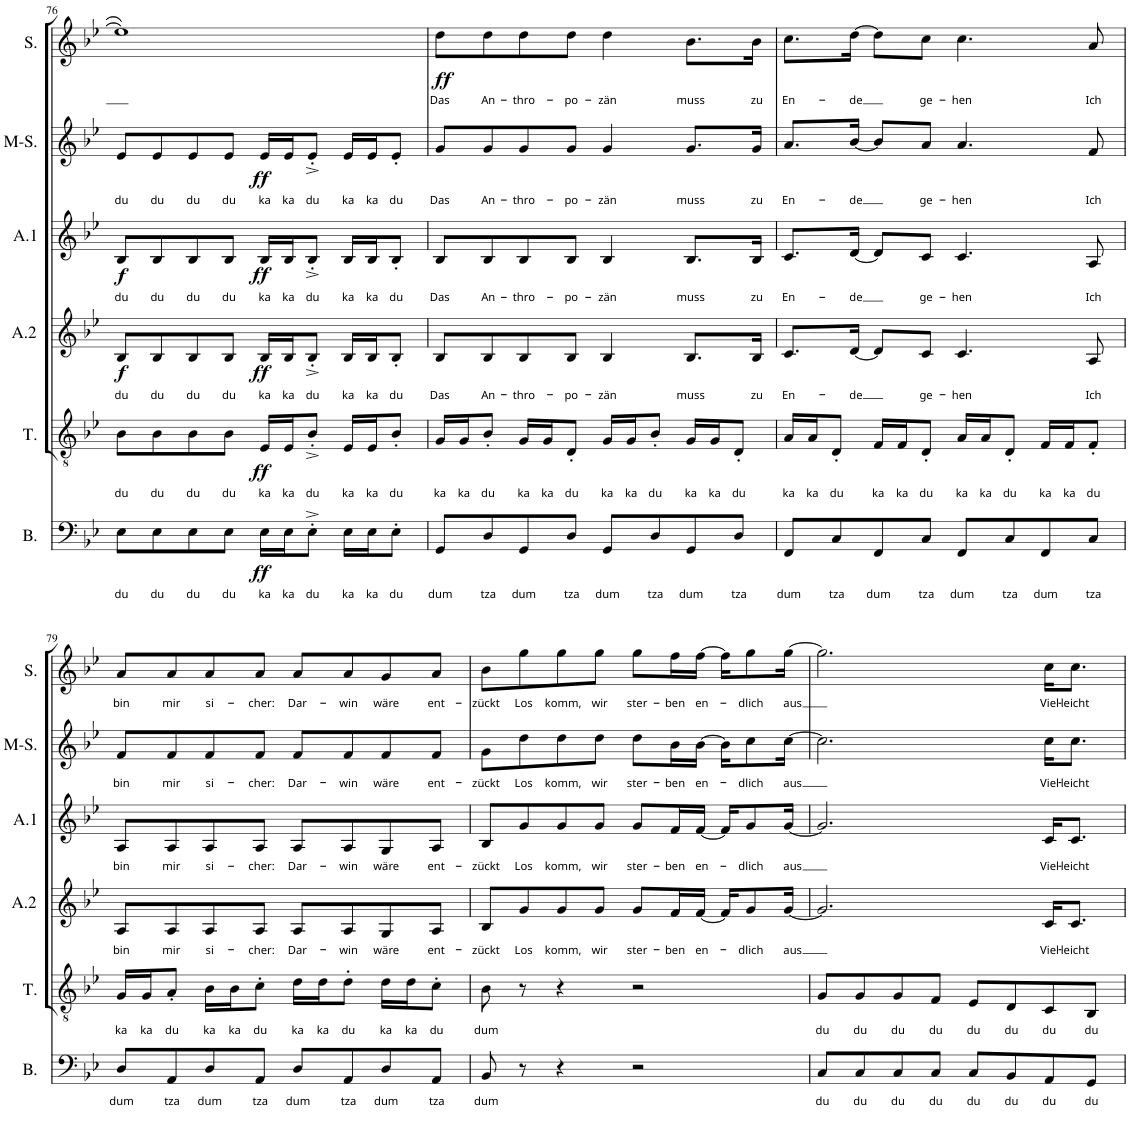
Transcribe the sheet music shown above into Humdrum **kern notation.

**kern	**text	**dynam	**kern	**text	**dynam	**kern	**text	**dynam	**kern	**text	**dynam	**kern	**text	**dynam	**kern	**text	**dynam
*part6	*part6	*part6	*part5	*part5	*part5	*part4	*part4	*part4	*part3	*part3	*part3	*part2	*part2	*part2	*part1	*part1	*part1
*staff6	*staff6	*staff6	*staff5	*staff5	*staff5	*staff4	*staff4	*staff4	*staff3	*staff3	*staff3	*staff2	*staff2	*staff2	*staff1	*staff1	*staff1
*I"Bass	*	*	*I"Tenor	*	*	*I"Alt2	*	*	*I"Alt1	*	*	*I"Mezzo-soprano	*	*	*I"Soprano	*	*
*I'B.	*	*	*I'T.	*	*	*I'A.2	*	*	*I'A.1	*	*	*I'M-S.	*	*	*I'S.	*	*
!!LO:PB:g=z
*clefF4	*	*	*clefGv2	*	*	*clefG2	*	*	*clefG2	*	*	*clefG2	*	*	*clefG2	*	*
*	*	*	*Trd7c12	*	*	*	*	*	*	*	*	*	*	*	*	*	*
*k[b-e-]	*	*	*k[b-e-]	*	*	*k[b-e-]	*	*	*k[b-e-]	*	*	*k[b-e-]	*	*	*k[b-e-]	*	*
*g:	*	*	*g:	*	*	*g:	*	*	*g:	*	*	*g:	*	*	*g:	*	*
*M4/4	*	*	*M4/4	*	*	*M4/4	*	*	*M4/4	*	*	*M4/4	*	*	*M4/4	*	*
=76	=76	=76	=76	=76	=76	=76	=76	=76	=76	=76	=76	=76	=76	=76	=76	=76	=76
!	!LO:LY:b	!	!	!LO:LY:b	!	!	!LO:LY:b	!LO:DY:b	!	!LO:LY:b	!LO:DY:b	!	!LO:LY:b	!	!	!	!
8E-\L	du	.	8B-\L	du	.	8B-/L	du	f	8B-/L	du	f	8e-/L	du	.	1ee-]	.	.
!	!LO:LY:b	!	!	!LO:LY:b	!	!	!LO:LY:b	!	!	!LO:LY:b	!	!	!LO:LY:b	!	!	!	!
8E-\	du	.	8B-\	du	.	8B-/	du	.	8B-/	du	.	8e-/	du	.	.	.	.
!	!LO:LY:b	!	!	!LO:LY:b	!	!	!LO:LY:b	!	!	!LO:LY:b	!	!	!LO:LY:b	!	!	!	!
8E-\	du	.	8B-\	du	.	8B-/	du	.	8B-/	du	.	8e-/	du	.	.	.	.
!	!LO:LY:b	!	!	!LO:LY:b	!	!	!LO:LY:b	!	!	!LO:LY:b	!	!	!LO:LY:b	!	!	!	!
8E-\J	du	.	8B-\J	du	.	8B-/J	du	.	8B-/J	du	.	8e-/J	du	.	.	.	.
!	!LO:LY:b	!LO:DY:b	!	!LO:LY:b	!LO:DY:b	!	!LO:LY:b	!LO:DY:b	!	!LO:LY:b	!LO:DY:b	!	!LO:LY:b	!LO:DY:b	!	!	!
16E-\LL	ka	ff	16E-/LL	ka	ff	16B-/LL	ka	ff	16B-/LL	ka	ff	16e-/LL	ka	ff	.	.	.
!	!LO:LY:b	!	!	!LO:LY:b	!	!	!LO:LY:b	!	!	!LO:LY:b	!	!	!LO:LY:b	!	!	!	!
16E-\J	ka	.	16E-/J	ka	.	16B-/J	ka	.	16B-/J	ka	.	16e-/J	ka	.	.	.	.
!	!LO:LY:b	!	!	!LO:LY:b	!	!	!LO:LY:b	!	!	!LO:LY:b	!	!	!LO:LY:b	!	!	!	!
8E-'^\J	du	.	8B-'^/J	du	.	8B-'^/J	du	.	8B-'^/J	du	.	8e-'^/J	du	.	.	.	.
!	!LO:LY:b	!	!	!LO:LY:b	!	!	!LO:LY:b	!	!	!LO:LY:b	!	!	!LO:LY:b	!	!	!	!
16E-\LL	ka	.	16E-/LL	ka	.	16B-/LL	ka	.	16B-/LL	ka	.	16e-/LL	ka	.	.	.	.
!	!LO:LY:b	!	!	!LO:LY:b	!	!	!LO:LY:b	!	!	!LO:LY:b	!	!	!LO:LY:b	!	!	!	!
16E-\J	ka	.	16E-/J	ka	.	16B-/J	ka	.	16B-/J	ka	.	16e-/J	ka	.	.	.	.
!	!LO:LY:b	!	!	!LO:LY:b	!	!	!LO:LY:b	!	!	!LO:LY:b	!	!	!LO:LY:b	!	!	!	!
8E-'\J	du	.	8B-'/J	du	.	8B-'/J	du	.	8B-'/J	du	.	8e-'/J	du	.	.	.	.
=77	=77	=77	=77	=77	=77	=77	=77	=77	=77	=77	=77	=77	=77	=77	=77	=77	=77
!	!LO:LY:b	!	!	!LO:LY:b	!	!	!LO:LY:b	!	!	!LO:LY:b	!	!	!LO:LY:b	!	!	!LO:LY:b	!LO:DY:b
8GG/L	dum	.	16G/LL	ka	.	8B-/L	Das	.	8B-/L	Das	.	8g/L	Das	.	8dd\L	Das	ff
!	!	!	!	!LO:LY:b	!	!	!	!	!	!	!	!	!	!	!	!	!
.	.	.	16G/J	ka	.	.	.	.	.	.	.	.	.	.	.	.	.
!	!LO:LY:b	!	!	!LO:LY:b	!	!	!LO:LY:b	!	!	!LO:LY:b	!	!	!LO:LY:b	!	!	!LO:LY:b	!
8D/	tza	.	8B-'/J	du	.	8B-/	An-	.	8B-/	An-	.	8g/	An-	.	8dd\	An-	.
!	!LO:LY:b	!	!	!LO:LY:b	!	!	!LO:LY:b	!	!	!LO:LY:b	!	!	!LO:LY:b	!	!	!LO:LY:b	!
8GG/	dum	.	16G/LL	ka	.	8B-/	-thro-	.	8B-/	-thro-	.	8g/	-thro-	.	8dd\	-thro-	.
!	!	!	!	!LO:LY:b	!	!	!	!	!	!	!	!	!	!	!	!	!
.	.	.	16G/J	ka	.	.	.	.	.	.	.	.	.	.	.	.	.
!	!LO:LY:b	!	!	!LO:LY:b	!	!	!LO:LY:b	!	!	!LO:LY:b	!	!	!LO:LY:b	!	!	!LO:LY:b	!
8D/J	tza	.	8D'/J	du	.	8B-/J	-po-	.	8B-/J	-po-	.	8g/J	-po-	.	8dd\J	-po-	.
!	!LO:LY:b	!	!	!LO:LY:b	!	!	!LO:LY:b	!	!	!LO:LY:b	!	!	!LO:LY:b	!	!	!LO:LY:b	!
8GG/L	dum	.	16G/LL	ka	.	4B-/	-zän	.	4B-/	-zän	.	4g/	-zän	.	4dd\	-zän	.
!	!	!	!	!LO:LY:b	!	!	!	!	!	!	!	!	!	!	!	!	!
.	.	.	16G/J	ka	.	.	.	.	.	.	.	.	.	.	.	.	.
!	!LO:LY:b	!	!	!LO:LY:b	!	!	!	!	!	!	!	!	!	!	!	!	!
8D/	tza	.	8B-'/J	du	.	.	.	.	.	.	.	.	.	.	.	.	.
!	!LO:LY:b	!	!	!LO:LY:b	!	!	!LO:LY:b	!	!	!LO:LY:b	!	!	!LO:LY:b	!	!	!LO:LY:b	!
8GG/	dum	.	16G/LL	ka	.	8.B-/L	muss	.	8.B-/L	muss	.	8.g/L	muss	.	8.b-\L	muss	.
!	!	!	!	!LO:LY:b	!	!	!	!	!	!	!	!	!	!	!	!	!
.	.	.	16G/J	ka	.	.	.	.	.	.	.	.	.	.	.	.	.
!	!LO:LY:b	!	!	!LO:LY:b	!	!	!	!	!	!	!	!	!	!	!	!	!
8D/J	tza	.	8D'/J	du	.	.	.	.	.	.	.	.	.	.	.	.	.
!	!	!	!	!	!	!	!LO:LY:b	!	!	!LO:LY:b	!	!	!LO:LY:b	!	!	!LO:LY:b	!
.	.	.	.	.	.	16B-/Jk	zu	.	16B-/Jk	zu	.	16g/Jk	zu	.	16b-\Jk	zu	.
=78	=78	=78	=78	=78	=78	=78	=78	=78	=78	=78	=78	=78	=78	=78	=78	=78	=78
!	!LO:LY:b	!	!	!LO:LY:b	!	!	!LO:LY:b	!	!	!LO:LY:b	!	!	!LO:LY:b	!	!	!LO:LY:b	!
8FF/L	dum	.	16A/LL	ka	.	8.c/L	En-	.	8.c/L	En-	.	8.a/L	En-	.	8.cc\L	En-	.
!	!	!	!	!LO:LY:b	!	!	!	!	!	!	!	!	!	!	!	!	!
.	.	.	16A/J	ka	.	.	.	.	.	.	.	.	.	.	.	.	.
!	!LO:LY:b	!	!	!LO:LY:b	!	!	!	!	!	!	!	!	!	!	!	!	!
8C/	tza	.	8D'/J	du	.	.	.	.	.	.	.	.	.	.	.	.	.
!	!	!	!	!	!	!	!LO:LY:b	!	!	!LO:LY:b	!	!	!LO:LY:b	!	!	!LO:LY:b	!
.	.	.	.	.	.	[16d/Jk	-de	.	[16d/Jk	-de	.	[16b-/Jk	-de	.	[16dd\Jk	-de	.
!	!LO:LY:b	!	!	!LO:LY:b	!	!	!	!	!	!	!	!	!	!	!	!	!
8FF/	dum	.	16F/LL	ka	.	8d/L]	.	.	8d/L]	.	.	8b-/L]	.	.	8dd\L]	.	.
!	!	!	!	!LO:LY:b	!	!	!	!	!	!	!	!	!	!	!	!	!
.	.	.	16F/J	ka	.	.	.	.	.	.	.	.	.	.	.	.	.
!	!LO:LY:b	!	!	!LO:LY:b	!	!	!LO:LY:b	!	!	!LO:LY:b	!	!	!LO:LY:b	!	!	!LO:LY:b	!
8C/J	tza	.	8D'/J	du	.	8c/J	ge-	.	8c/J	ge-	.	8a/J	ge-	.	8cc\J	ge-	.
!	!LO:LY:b	!	!	!LO:LY:b	!	!	!LO:LY:b	!	!	!LO:LY:b	!	!	!LO:LY:b	!	!	!LO:LY:b	!
8FF/L	dum	.	16A/LL	ka	.	4.c/	-hen	.	4.c/	-hen	.	4.a/	-hen	.	4.cc\	-hen	.
!	!	!	!	!LO:LY:b	!	!	!	!	!	!	!	!	!	!	!	!	!
.	.	.	16A/J	ka	.	.	.	.	.	.	.	.	.	.	.	.	.
!	!LO:LY:b	!	!	!LO:LY:b	!	!	!	!	!	!	!	!	!	!	!	!	!
8C/	tza	.	8D'/J	du	.	.	.	.	.	.	.	.	.	.	.	.	.
!	!LO:LY:b	!	!	!LO:LY:b	!	!	!	!	!	!	!	!	!	!	!	!	!
8FF/	dum	.	16F/LL	ka	.	.	.	.	.	.	.	.	.	.	.	.	.
!	!	!	!	!LO:LY:b	!	!	!	!	!	!	!	!	!	!	!	!	!
.	.	.	16F/J	ka	.	.	.	.	.	.	.	.	.	.	.	.	.
!	!LO:LY:b	!	!	!LO:LY:b	!	!	!LO:LY:b	!	!	!LO:LY:b	!	!	!LO:LY:b	!	!	!LO:LY:b	!
8C/J	tza	.	8F'/J	du	.	8A/	Ich	.	8A/	Ich	.	8f/	Ich	.	8a/	Ich	.
!!LO:LB:g=z
=79	=79	=79	=79	=79	=79	=79	=79	=79	=79	=79	=79	=79	=79	=79	=79	=79	=79
!	!LO:LY:b	!	!	!LO:LY:b	!	!	!LO:LY:b	!	!	!LO:LY:b	!	!	!LO:LY:b	!	!	!LO:LY:b	!
8D/L	dum	.	16G/LL	ka	.	8A/L	bin	.	8A/L	bin	.	8f/L	bin	.	8a/L	bin	.
!	!	!	!	!LO:LY:b	!	!	!	!	!	!	!	!	!	!	!	!	!
.	.	.	16G/J	ka	.	.	.	.	.	.	.	.	.	.	.	.	.
!	!LO:LY:b	!	!	!LO:LY:b	!	!	!LO:LY:b	!	!	!LO:LY:b	!	!	!LO:LY:b	!	!	!LO:LY:b	!
8AA/	tza	.	8A'/J	du	.	8A/	mir	.	8A/	mir	.	8f/	mir	.	8a/	mir	.
!	!LO:LY:b	!	!	!LO:LY:b	!	!	!LO:LY:b	!	!	!LO:LY:b	!	!	!LO:LY:b	!	!	!LO:LY:b	!
8D/	dum	.	16B-\LL	ka	.	8A/	si-	.	8A/	si-	.	8f/	si-	.	8a/	si-	.
!	!	!	!	!LO:LY:b	!	!	!	!	!	!	!	!	!	!	!	!	!
.	.	.	16B-\J	ka	.	.	.	.	.	.	.	.	.	.	.	.	.
!	!LO:LY:b	!	!	!LO:LY:b	!	!	!LO:LY:b	!	!	!LO:LY:b	!	!	!LO:LY:b	!	!	!LO:LY:b	!
8AA/J	tza	.	8c'\J	du	.	8A/J	-cher:	.	8A/J	-cher:	.	8f/J	-cher:	.	8a/J	-cher:	.
!	!LO:LY:b	!	!	!LO:LY:b	!	!	!LO:LY:b	!	!	!LO:LY:b	!	!	!LO:LY:b	!	!	!LO:LY:b	!
8D/L	dum	.	16d\LL	ka	.	8A/L	Dar-	.	8A/L	Dar-	.	8f/L	Dar-	.	8a/L	Dar-	.
!	!	!	!	!LO:LY:b	!	!	!	!	!	!	!	!	!	!	!	!	!
.	.	.	16d\J	ka	.	.	.	.	.	.	.	.	.	.	.	.	.
!	!LO:LY:b	!	!	!LO:LY:b	!	!	!LO:LY:b	!	!	!LO:LY:b	!	!	!LO:LY:b	!	!	!LO:LY:b	!
8AA/	tza	.	8d'\J	du	.	8A/	-win	.	8A/	-win	.	8f/	-win	.	8a/	-win	.
!	!LO:LY:b	!	!	!LO:LY:b	!	!	!LO:LY:b	!	!	!LO:LY:b	!	!	!LO:LY:b	!	!	!LO:LY:b	!
8D/	dum	.	16d\LL	ka	.	8G/	wäre	.	8G/	wäre	.	8f/	wäre	.	8g/	wäre	.
!	!	!	!	!LO:LY:b	!	!	!	!	!	!	!	!	!	!	!	!	!
.	.	.	16d\J	ka	.	.	.	.	.	.	.	.	.	.	.	.	.
!	!LO:LY:b	!	!	!LO:LY:b	!	!	!LO:LY:b	!	!	!LO:LY:b	!	!	!LO:LY:b	!	!	!LO:LY:b	!
8AA/J	tza	.	8c'\J	du	.	8A/J	ent-	.	8A/J	ent-	.	8f/J	ent-	.	8a/J	ent-	.
=80	=80	=80	=80	=80	=80	=80	=80	=80	=80	=80	=80	=80	=80	=80	=80	=80	=80
!	!LO:LY:b	!	!	!LO:LY:b	!	!	!LO:LY:b	!	!	!LO:LY:b	!	!	!LO:LY:b	!	!	!LO:LY:b	!
8BB-/	dum	.	8B-\	dum	.	8B-/L	-zückt	.	8B-/L	-zückt	.	8g\L	-zückt	.	8b-\L	-zückt	.
!	!	!	!	!	!	!	!LO:LY:b	!	!	!LO:LY:b	!	!	!LO:LY:b	!	!	!LO:LY:b	!
8r	.	.	8r	.	.	8g/	Los	.	8g/	Los	.	8dd\	Los	.	8gg\	Los	.
!	!	!	!	!	!	!	!LO:LY:b	!	!	!LO:LY:b	!	!	!LO:LY:b	!	!	!LO:LY:b	!
4r	.	.	4r	.	.	8g/	komm,	.	8g/	komm,	.	8dd\	komm,	.	8gg\	komm,	.
!	!	!	!	!	!	!	!LO:LY:b	!	!	!LO:LY:b	!	!	!LO:LY:b	!	!	!LO:LY:b	!
.	.	.	.	.	.	8g/J	wir	.	8g/J	wir	.	8dd\J	wir	.	8gg\J	wir	.
!	!	!	!	!	!	!	!LO:LY:b	!	!	!LO:LY:b	!	!	!LO:LY:b	!	!	!LO:LY:b	!
2r	.	.	2r	.	.	8g/L	ster-	.	8g/L	ster-	.	8dd\L	ster-	.	8gg\L	ster-	.
!	!	!	!	!	!	!	!LO:LY:b	!	!	!LO:LY:b	!	!	!LO:LY:b	!	!	!LO:LY:b	!
.	.	.	.	.	.	16f/L	-ben	.	16f/L	-ben	.	16b-\L	-ben	.	16ff\L	-ben	.
!	!	!	!	!	!	!	!LO:LY:b	!	!	!LO:LY:b	!	!	!LO:LY:b	!	!	!LO:LY:b	!
.	.	.	.	.	.	[16f/JJ	en-	.	[16f/JJ	en-	.	[16b-\JJ	en-	.	[16ff\JJ	en-	.
.	.	.	.	.	.	16f/KL]	.	.	16f/KL]	.	.	16b-\KL]	.	.	16ff\KL]	.	.
!	!	!	!	!	!	!	!LO:LY:b	!	!	!LO:LY:b	!	!	!LO:LY:b	!	!	!LO:LY:b	!
.	.	.	.	.	.	8g/	-dlich	.	8g/	-dlich	.	8cc\	-dlich	.	8gg\	-dlich	.
!	!	!	!	!	!	!	!LO:LY:b	!	!	!LO:LY:b	!	!	!LO:LY:b	!	!	!LO:LY:b	!
.	.	.	.	.	.	[16g/Jk	aus	.	[16g/Jk	aus	.	[16cc\Jk	aus	.	[16gg\Jk	aus	.
=81	=81	=81	=81	=81	=81	=81	=81	=81	=81	=81	=81	=81	=81	=81	=81	=81	=81
!	!LO:LY:b	!	!	!LO:LY:b	!	!	!	!	!	!	!	!	!	!	!	!	!
8C/L	du	.	8G/L	du	.	2.g/]	.	.	2.g/]	.	.	2.cc\]	.	.	2.gg\]	.	.
!	!LO:LY:b	!	!	!LO:LY:b	!	!	!	!	!	!	!	!	!	!	!	!	!
8C/	du	.	8G/	du	.	.	.	.	.	.	.	.	.	.	.	.	.
!	!LO:LY:b	!	!	!LO:LY:b	!	!	!	!	!	!	!	!	!	!	!	!	!
8C/	du	.	8G/	du	.	.	.	.	.	.	.	.	.	.	.	.	.
!	!LO:LY:b	!	!	!LO:LY:b	!	!	!	!	!	!	!	!	!	!	!	!	!
8C/J	du	.	8F/J	du	.	.	.	.	.	.	.	.	.	.	.	.	.
!	!LO:LY:b	!	!	!LO:LY:b	!	!	!	!	!	!	!	!	!	!	!	!	!
8C/L	du	.	8E-/L	du	.	.	.	.	.	.	.	.	.	.	.	.	.
!	!LO:LY:b	!	!	!LO:LY:b	!	!	!	!	!	!	!	!	!	!	!	!	!
8BB-/	du	.	8D/	du	.	.	.	.	.	.	.	.	.	.	.	.	.
!	!LO:LY:b	!	!	!LO:LY:b	!	!	!LO:LY:b	!	!	!LO:LY:b	!	!	!LO:LY:b	!	!	!LO:LY:b	!
8AA/	du	.	8C/	du	.	16c/KL	Viel-	.	16c/KL	Viel-	.	16cc\KL	Viel-	.	16cc\KL	Viel-	.
!	!	!	!	!	!	!	!LO:LY:b	!	!	!LO:LY:b	!	!	!LO:LY:b	!	!	!LO:LY:b	!
.	.	.	.	.	.	8.c/J	-leicht	.	8.c/J	-leicht	.	8.cc\J	-leicht	.	8.cc\J	-leicht	.
!	!LO:LY:b	!	!	!LO:LY:b	!	!	!	!	!	!	!	!	!	!	!	!	!
8GG/J	du	.	8BB-/J	du	.	.	.	.	.	.	.	.	.	.	.	.	.
=	=	=	=	=	=	=	=	=	=	=	=	=	=	=	=	=	=
*-	*-	*-	*-	*-	*-	*-	*-	*-	*-	*-	*-	*-	*-	*-	*-	*-	*-
